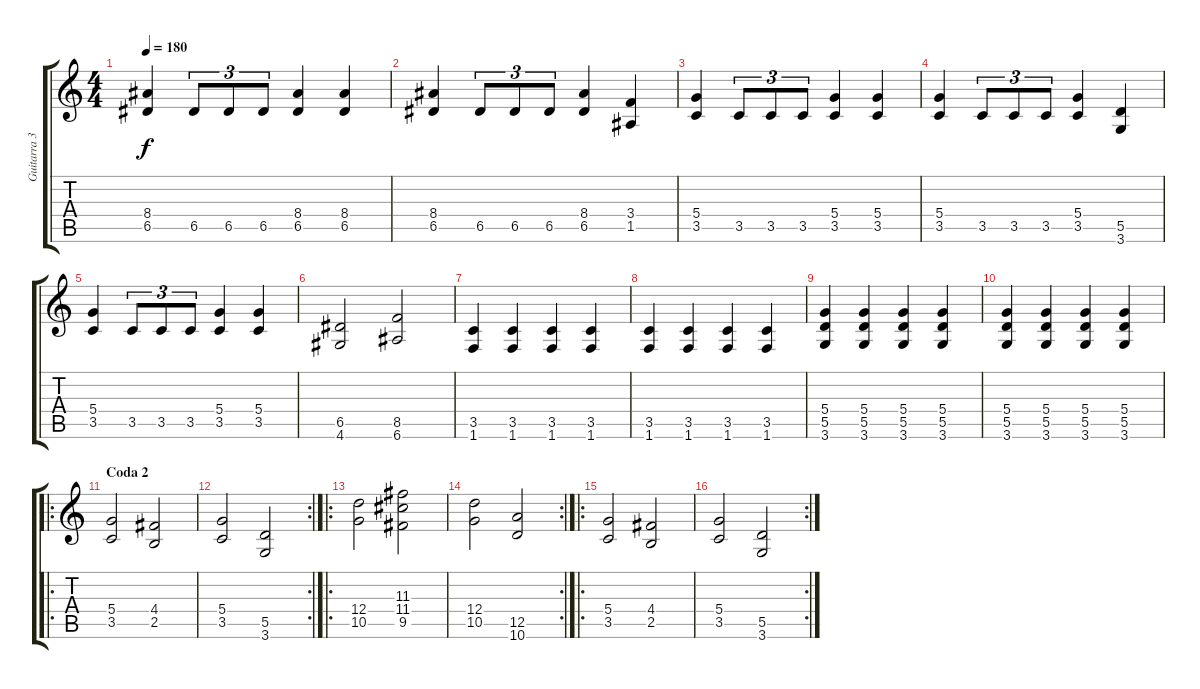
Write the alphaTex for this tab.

\track ("Guitarra 3 (Rítmica)" "Guitarra 3") {instrument overdrivenguitar}
\staff {score tabs}
\tuning (E4 B3 G3 D3 A2 E2) {hide}
\ts (4 4)
\tempo 180
\clef g2
\ks c
(8.4 6.5).4{dy f} 6.5.8{tu (3 2)} 6.5.8{tu (3 2)} 6.5.8{tu (3 2)} (8.4 6.5).4 (8.4 6.5).4 |
(8.4 6.5).4 6.5.8{tu (3 2)} 6.5.8{tu (3 2)} 6.5.8{tu (3 2)} (8.4 6.5).4 (3.4 1.5).4 |
(5.4 3.5).4 3.5.8{tu (3 2)} 3.5.8{tu (3 2)} 3.5.8{tu (3 2)} (5.4 3.5).4 (5.4 3.5).4 |
(5.4 3.5).4 3.5.8{tu (3 2)} 3.5.8{tu (3 2)} 3.5.8{tu (3 2)} (5.4 3.5).4 (5.5 3.6).4 |
(5.4 3.5).4 3.5.8{tu (3 2)} 3.5.8{tu (3 2)} 3.5.8{tu (3 2)} (5.4 3.5).4 (5.4 3.5).4 |
(6.5 4.6).2 (8.5 6.6).2 |
(3.5 1.6).4 (3.5 1.6).4 (3.5 1.6).4 (3.5 1.6).4 |
(3.5 1.6).4 (3.5 1.6).4 (3.5 1.6).4 (3.5 1.6).4 |
(5.4 5.5 3.6).4 (5.4 5.5 3.6).4 (5.4 5.5 3.6).4 (5.4 5.5 3.6).4 |
(5.4 5.5 3.6).4 (5.4 5.5 3.6).4 (5.4 5.5 3.6).4 (5.4 5.5 3.6).4 |
\ro
\section ("" "Coda 2")
(5.4 3.5).2 (4.4 2.5).2 |
\rc 2
(5.4 3.5).2 (5.5 3.6).2 |
\ro
(12.4 10.5).2 (11.3 11.4 9.5).2 |
\rc 2
(12.4 10.5).2 (12.5 10.6).2 |
\ro
(5.4 3.5).2 (4.4 2.5).2 |
\rc 2
(5.4 3.5).2 (5.5 3.6).2
